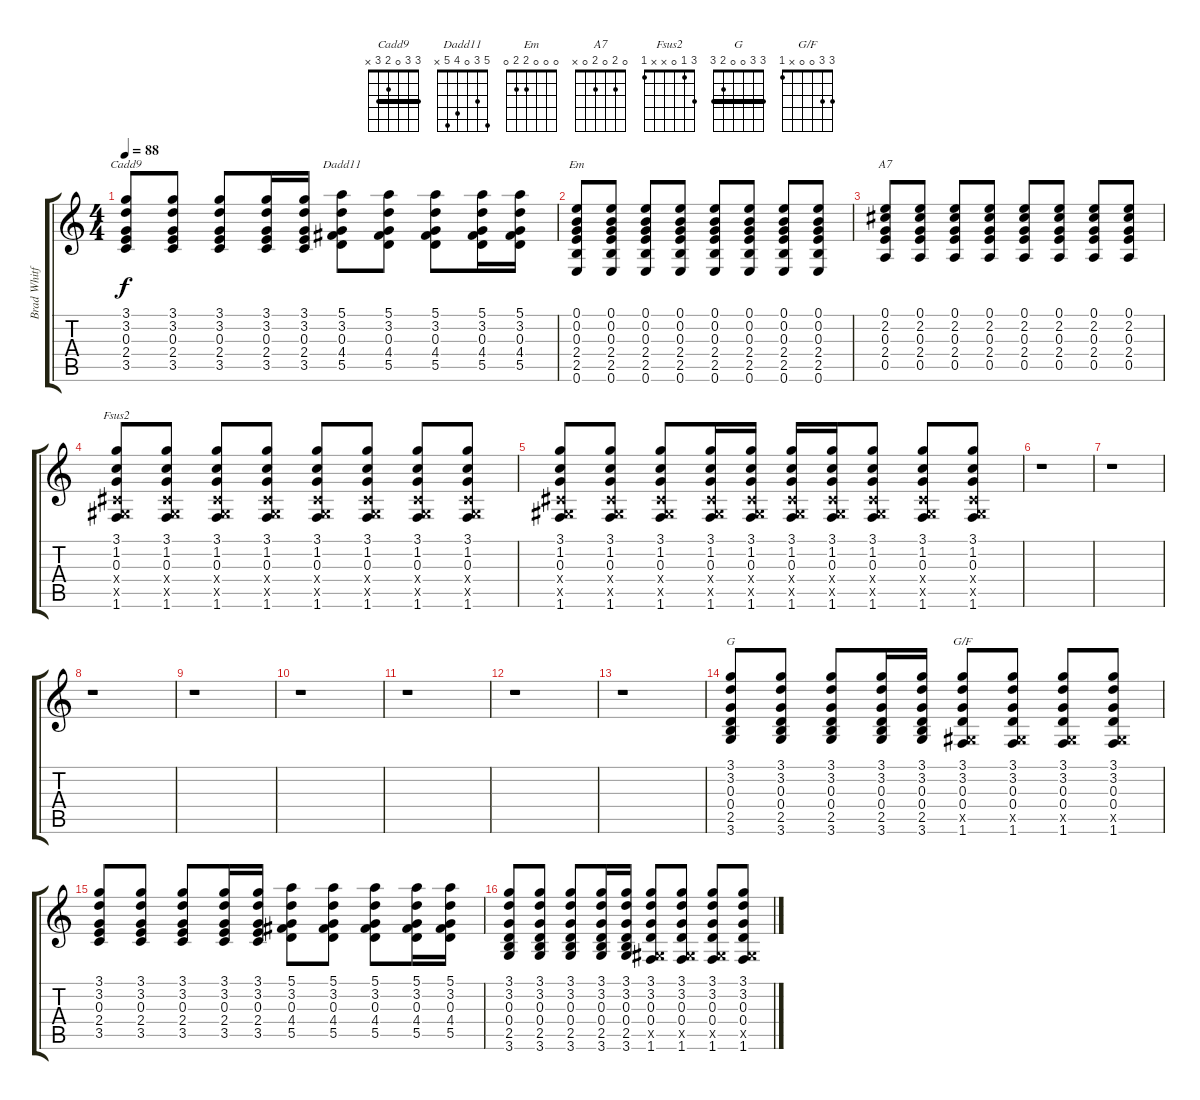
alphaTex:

\track ("Brad Whitford (Gtr. 2)" "Brad Whitf") {instrument acousticguitarsteel}
\staff {score tabs}
\tuning (E4 B3 G3 D3 A2 E2) {hide}
\chord ("Cadd9" 3 3 0 2 3 x) {barre 3}
\chord ("Dadd11" 5 3 0 4 5 x)
\chord ("Em" 0 0 0 2 2 0)
\chord ("A7" 0 2 0 2 0 x)
\chord ("Fsus2" 3 1 0 x x 1)
\chord ("G" 3 3 0 0 2 3) {barre 3}
\chord ("G/F" 3 3 0 0 x 1)
\ts (4 4)
\tempo 88
\clef g2
\ks c
(3.1 3.2 0.3 2.4 3.5).8{ch "Cadd9" dy f} (3.1 3.2 0.3 2.4 3.5).8 (3.1 3.2 0.3 2.4 3.5).8 (3.1 3.2 0.3 2.4 3.5).16 (3.1 3.2 0.3 2.4 3.5).16 (5.1 3.2 0.3 4.4 5.5).8{ch "Dadd11"} (5.1 3.2 0.3 4.4 5.5).8 (5.1 3.2 0.3 4.4 5.5).8 (5.1 3.2 0.3 4.4 5.5).16 (5.1 3.2 0.3 4.4 5.5).16 |
(0.1 0.2 0.3 2.4 2.5 0.6).8{ch "Em"} (0.1 0.2 0.3 2.4 2.5 0.6).8 (0.1 0.2 0.3 2.4 2.5 0.6).8 (0.1 0.2 0.3 2.4 2.5 0.6).8 (0.1 0.2 0.3 2.4 2.5 0.6).8 (0.1 0.2 0.3 2.4 2.5 0.6).8 (0.1 0.2 0.3 2.4 2.5 0.6).8 (0.1 0.2 0.3 2.4 2.5 0.6).8 |
(0.1 2.2 0.3 2.4 0.5).8{ch "A7"} (0.1 2.2 0.3 2.4 0.5).8 (0.1 2.2 0.3 2.4 0.5).8 (0.1 2.2 0.3 2.4 0.5).8 (0.1 2.2 0.3 2.4 0.5).8 (0.1 2.2 0.3 2.4 0.5).8 (0.1 2.2 0.3 2.4 0.5).8 (0.1 2.2 0.3 2.4 0.5).8 |
(3.1 1.2 0.3 -1.4{x} -1.5{x} 1.6).8{ch "Fsus2"} (3.1 1.2 0.3 -1.4{x} -1.5{x} 1.6).8 (3.1 1.2 0.3 -1.4{x} -1.5{x} 1.6).8 (3.1 1.2 0.3 -1.4{x} -1.5{x} 1.6).8 (3.1 1.2 0.3 -1.4{x} -1.5{x} 1.6).8 (3.1 1.2 0.3 -1.4{x} -1.5{x} 1.6).8 (3.1 1.2 0.3 -1.4{x} -1.5{x} 1.6).8 (3.1 1.2 0.3 -1.4{x} -1.5{x} 1.6).8 |
(3.1 1.2 0.3 -1.4{x} -1.5{x} 1.6).8 (3.1 1.2 0.3 -1.4{x} -1.5{x} 1.6).8 (3.1 1.2 0.3 -1.4{x} -1.5{x} 1.6).8 (3.1 1.2 0.3 -1.4{x} -1.5{x} 1.6).16 (3.1 1.2 0.3 -1.4{x} -1.5{x} 1.6).16 (3.1 1.2 0.3 -1.4{x} -1.5{x} 1.6).16 (3.1 1.2 0.3 -1.4{x} -1.5{x} 1.6).16 (3.1 1.2 0.3 -1.4{x} -1.5{x} 1.6).8 (3.1 1.2 0.3 -1.4{x} -1.5{x} 1.6).8 (3.1 1.2 0.3 -1.4{x} -1.5{x} 1.6).8 |
r.1 |
r.1 |
r.1 |
r.1 |
r.1 |
r.1 |
r.1 |
r.1 |
(3.1 3.2 0.3 0.4 2.5 3.6).8{ch "G"} (3.1 3.2 0.3 0.4 2.5 3.6).8 (3.1 3.2 0.3 0.4 2.5 3.6).8 (3.1 3.2 0.3 0.4 2.5 3.6).16 (3.1 3.2 0.3 0.4 2.5 3.6).16 (3.1 3.2 0.3 0.4 -1.5{x} 1.6).8{ch "G/F"} (3.1 3.2 0.3 0.4 -1.5{x} 1.6).8 (3.1 3.2 0.3 0.4 -1.5{x} 1.6).8 (3.1 3.2 0.3 0.4 -1.5{x} 1.6).8 |
(3.1 3.2 0.3 2.4 3.5).8 (3.1 3.2 0.3 2.4 3.5).8 (3.1 3.2 0.3 2.4 3.5).8 (3.1 3.2 0.3 2.4 3.5).16 (3.1 3.2 0.3 2.4 3.5).16 (5.1 3.2 0.3 4.4 5.5).8 (5.1 3.2 0.3 4.4 5.5).8 (5.1 3.2 0.3 4.4 5.5).8 (5.1 3.2 0.3 4.4 5.5).16 (5.1 3.2 0.3 4.4 5.5).16 |
(3.1 3.2 0.3 0.4 2.5 3.6).8 (3.1 3.2 0.3 0.4 2.5 3.6).8 (3.1 3.2 0.3 0.4 2.5 3.6).8 (3.1 3.2 0.3 0.4 2.5 3.6).16 (3.1 3.2 0.3 0.4 2.5 3.6).16 (3.1 3.2 0.3 0.4 -1.5{x} 1.6).8 (3.1 3.2 0.3 0.4 -1.5{x} 1.6).8 (3.1 3.2 0.3 0.4 -1.5{x} 1.6).8 (3.1 3.2 0.3 0.4 -1.5{x} 1.6).8
